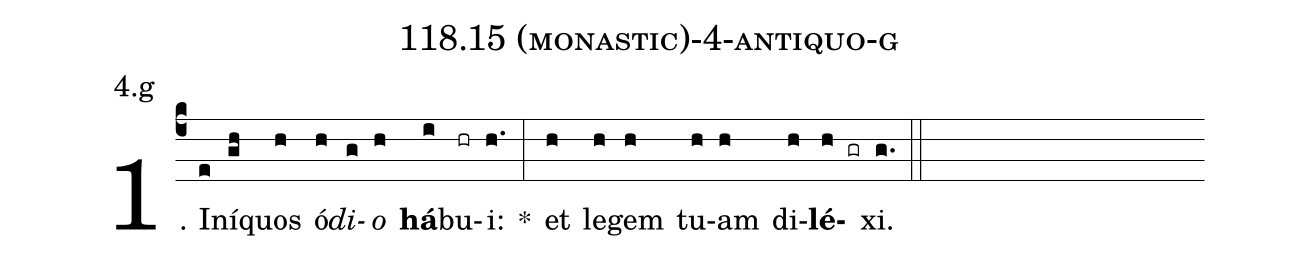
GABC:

name: 118.15 (monastic)-4-antiquo-g;
annotation: 4.g;
%%
(c4)1. In(e)í(gh)quos(h) ó(h)<i>di</i>(g)<i>o</i>(h) <b>há</b>(i)bu(hr)i:(h.) *(:) et(h) le(h)gem(h) tu(h)am(h) di(h)<b>lé</b>(h gr)xi.(g.) (::)
